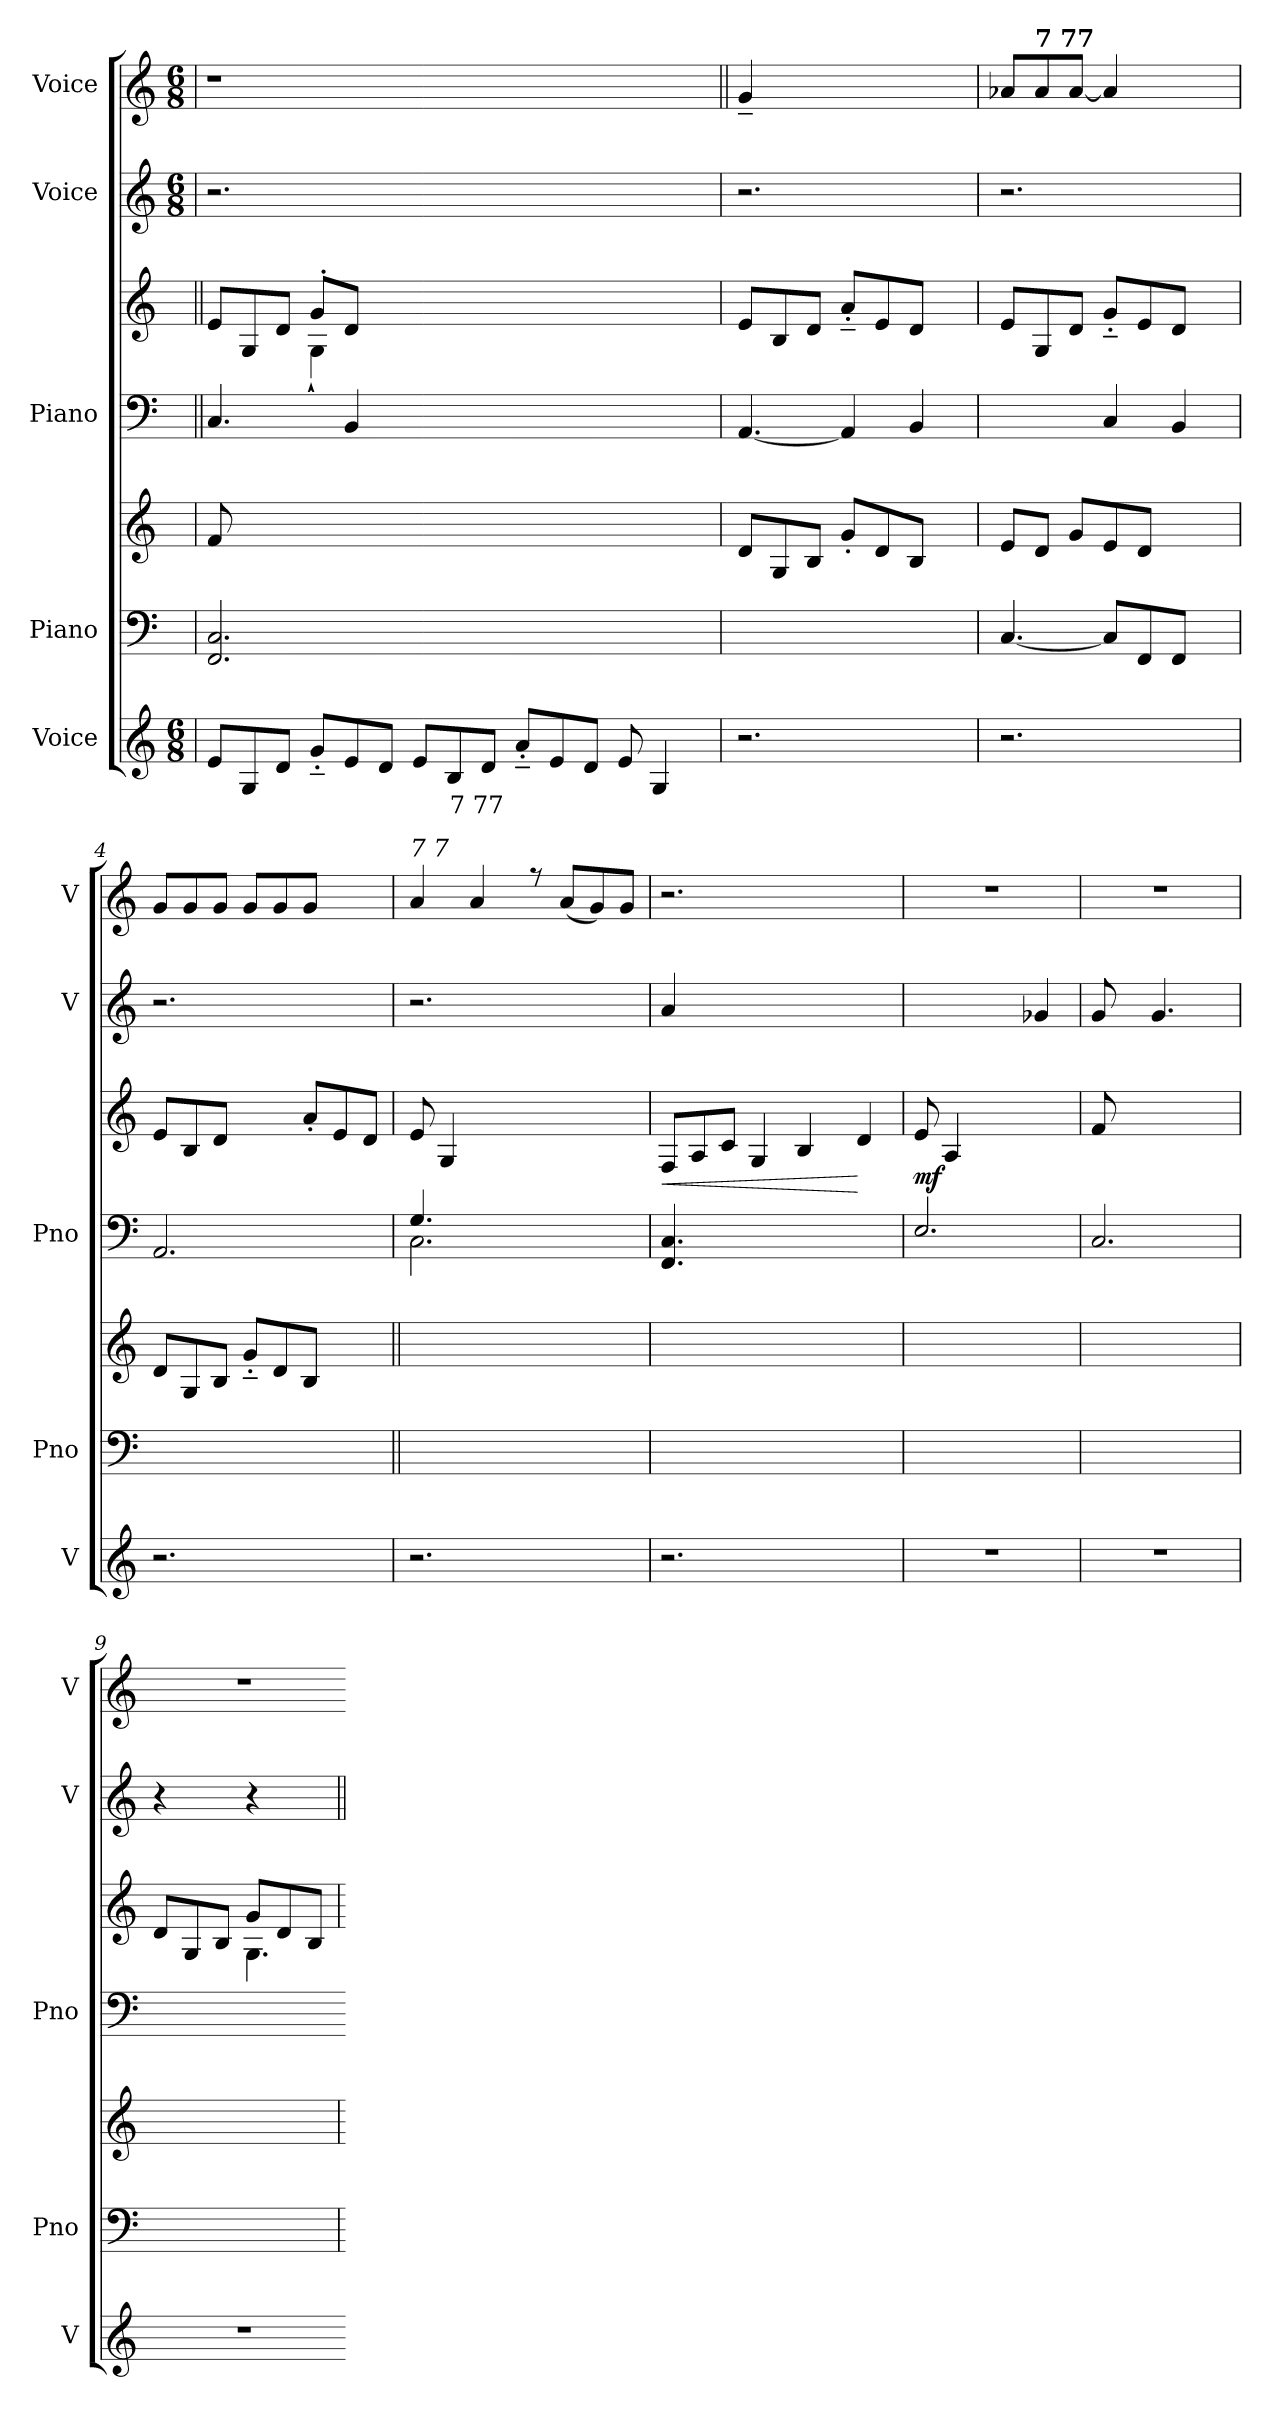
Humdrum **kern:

**kern	**text	**kern	**kern	**kern	**kern	**dynam	**kern	**kern
*part5	*part5	*part4	*part4	*part3	*part3	*part3	*part2	*part1
*staff7	*staff7	*staff6	*staff5	*staff4	*staff3	*staff3/4	*staff2	*staff1
*I"Voice	*	*I"Piano	*	*I"Piano	*	*	*I"Voice	*I"Voice
*I'V	*	*I'Pno	*	*I'Pno	*	*	*I'V	*I'V
*clefG2	*	*clefF4	*clefG2	*clefF4	*clefG2	*	*clefG2	*clefG2
*M6/8	*	*	*	*	*	*	*M6/8	*M6/8
=1	=1	=1	=1	=1||	=1||	=1	=1	=1
*	*	*	*	*	*^	*	*	*^
*	*	*	*	*	*	*	*	*	*	*^
!	!	!	!	!	!	!	!	!	!LO:N:vis=1	!LO:N:vis=1	!LO:N:vis=1
8e/L	.	2.FF/ 2.C/	8f/L	4.C/	8e/L	4.ryy	.	2.r	1...rdd	1...rdd	1...rdd
8G/	.	.	1..ryy	.	8G/	.	.	.	.	.	.
8d/J	.	.	.	.	8d/J	.	.	.	.	.	.
8g~<'</L	.	.	.	8ryy	8g'>'<'</L	4G`>\	.	.	.	.	.
8e/	.	.	.	4BB/	8d/J	.	.	.	.	.	.
8d/J	.	.	.	.	1ryy	1ryy	.	.	.	.	.
8e/L	.	1ryy	.	1ryy	.	.	.	1ryy	.	.	.
!	!LO:LY:b	!	!	!	!	!	!	!	!	!	!
8B/	7	.	.	.	.	.	.	.	.	.	.
!	!LO:LY:b	!	!	!	!	!	!	!	!	!	!
8d/J	77	.	.	.	.	.	.	.	.	.	.
8a~<'</L	.	.	.	.	.	.	.	.	.	.	.
8e/	.	.	.	.	.	.	.	.	.	.	.
8d/J	.	.	.	.	.	.	.	.	.	.	.
8e/L	.	.	.	.	.	.	.	.	.	.	.
4G/	.	.	.	.	4ryy	4ryy	.	.	.	.	.
.	.	8ryy	.	8ryy	.	.	.	8ryy	.	.	.
*	*	*	*	*	*v	*v	*	*	*v	*v	*v
!!LO:LB:g=z
=2	=2||	=2	=2	=2	=2	=2||	=2	=2||
2.r	.	2..ryy	8d/L	[<4.AA/	8e/L	.	2.r	4g~</
.	.	.	8G/	.	8B/	.	.	.
.	.	.	8B/J	.	8d/J	.	.	2ryy
.	.	.	8g'</L	4AA/]	8a~<'</L	.	.	.
.	.	.	8d/	.	8e/	.	.	.
.	.	.	8B/J	4BB/	8d/J	.	.	.
8ryy	.	.	8ryy	.	8ryy	.	8ryy	8ryy
=3	=3	=3	=3	=3	=3	=3	=3	=3
2.r	.	[<4.C/	8e/L	4.ryy	8e/L	.	2.r	8a-X/L
!	!	!	!	!	!	!	!	!LO:TX:a:B:t=7 77
.	.	.	8d/J	.	8G/	.	.	8a-/
.	.	.	8g/L	.	8d/J	.	.	[<8a-/J
.	.	8C/L]	8e/	4C/	8g~<'</L	.	.	4a-/]
.	.	8FF/	8d/J	.	8e/	.	.	.
.	.	8FF/J	4ryy	4BB/	8d/J	.	.	4ryy
8ryy	.	8ryy	.	.	8ryy	.	8ryy	.
=4	=4	=4	=4	=4	=4	=4	=4	=4
2.r	.	1ryy	8d/L	2.AA/	8e/L	.	2.r	8g/L
.	.	.	8G/	.	8B/	.	.	8g/
.	.	.	8B/J	.	8d/J	.	.	8g/J
.	.	.	8g~<'</L	.	4ryy	.	.	8g/L
.	.	.	8d/	.	.	.	.	8g/
.	.	.	8B/J	.	8a'</L	.	.	8g/J
4ryy	.	.	4ryy	4ryy	8e/	.	4ryy	4ryy
.	.	.	.	.	8d/J	.	.	.
!!LO:PB:g=z
=5	=5	=5||	=5||	=5	=5	=5	=5	=5
*	*	*	*	*^	*	*	*	*
!	!	!	!	!	!	!	!	!	!LO:TX:a:i:t=7 7
2.r	.	4ryy	4ryy	4.G/	2.C\	8e/L	.	2.r	4a/
.	.	.	.	.	.	4G/	.	.	.
.	.	2.ryy	2.ryy	.	.	.	.	.	4a/
.	.	.	.	4ryy	.	2ryy	.	.	.
.	.	.	.	.	.	.	.	.	8rff
.	.	.	.	4.ryy	.	.	.	.	(<8a/L
4ryy	.	.	.	.	4ryy	.	.	4ryy	8g/)
.	.	.	.	.	.	8ryy	.	.	8g/J
*	*	*	*	*v	*v	*	*	*	*
!!LO:LB:g=z
=6	=6	=6	=6	=6	=6	=6	=6	=6
!	!	!	!	!	!	!LO:HP:b	!	!
2.r	.	4ryy	4ryy	4.FF/ 4.C/	8F/L	<	4a/	2.r
.	.	.	.	.	8A/	.	.	.
.	.	2..ryy	2..ryy	.	8c/J	.	2..ryy	.
.	.	.	.	2.ryy	4G/	.	.	.
.	.	.	.	.	4B/	.	.	.
4.ryy	.	.	.	.	.	.	.	4.ryy
.	.	.	.	.	4d/	[	.	.
=7	=7	=7	=7	=7	=7	=7	=7	=7
!	!	!	!	!	!	!LO:DY:b	!	!
2.r	.	4ryy	4ryy	2.E/	8e/L	mf	2ryy	2.r
.	.	.	.	.	4A/	.	.	.
.	.	2ryy	2ryy	.	.	.	.	.
.	.	.	.	.	4.ryy	.	.	.
.	.	.	.	.	.	.	4g-X/	.
=8	=8	=8	=8	=8	=8	=8	=8	=8
2.r	.	4ryy	4ryy	2.C/	8f/L	.	8g/	2.r
.	.	.	.	.	2ryy	.	8ryy	.
.	.	2ryy	2ryy	.	.	.	4.g/	.
.	.	.	.	.	8ryy	.	8ryy	.
!!LO:LB:g=z
=9	=9	=9	=9	=9	=9	=9	=9	=9
*	*	*	*	*	*^	*	*	*
2.r	.	4ryy	4ryy	2.ryy	8d/L	4.ryy	.	4r	2.r
.	.	.	.	.	8G/	.	.	.	.
.	.	2ryy	2ryy	.	8B/J	.	.	8ryy	.
.	.	.	.	.	8g/L	4.G\	.	4r	.
.	.	.	.	.	8d/	.	.	.	.
.	.	.	.	.	8B/J	.	.	8ryy	.
*	*	*	*	*	*v	*v	*	*	*
=	=	=	=	=	=	=	=||	=
*-	*-	*-	*-	*-	*-	*-	*-	*-
